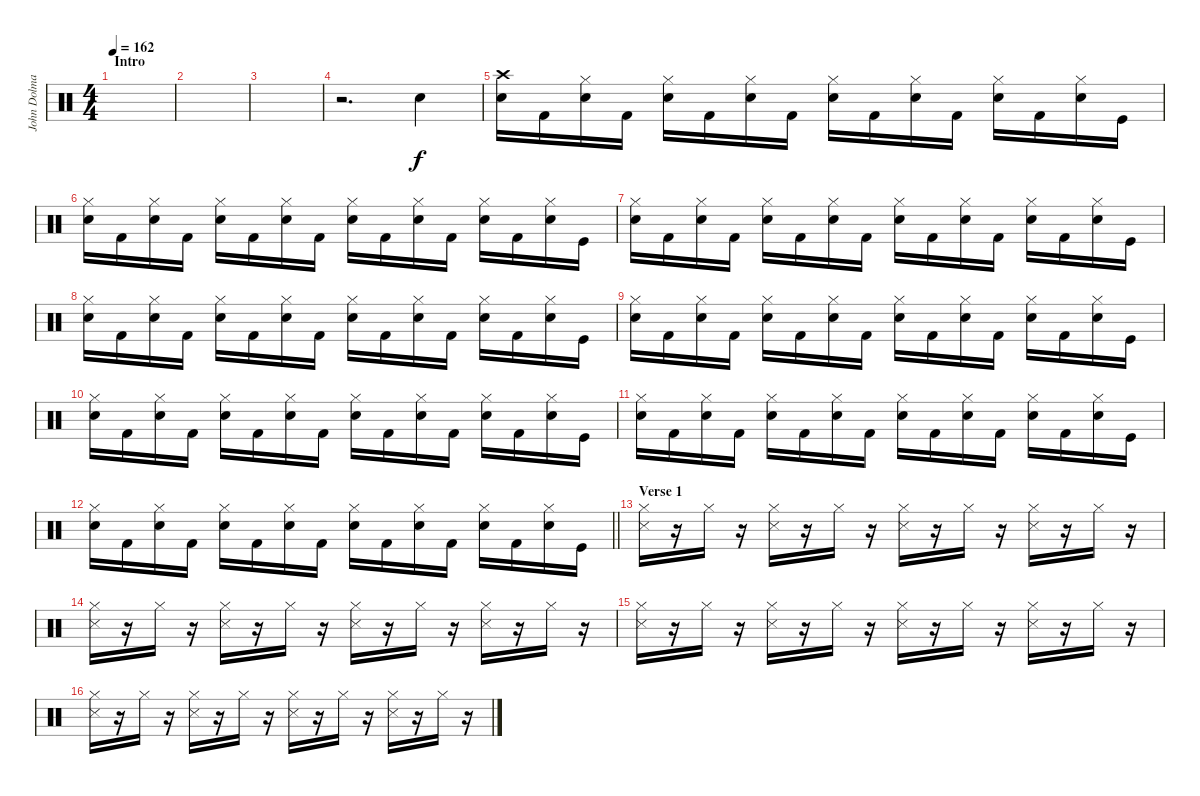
\track ("John Dolmayan" "John Dolma") {instrument percussion}
\staff {score}
\articulation defaults
\ts (4 4)
\section ("" "Intro")
\tempo 162
\clef neutral
\ks c
|
|
|
r.2{d} "Electric Snare (hit)".4 |
("Crash high (hit)" "Electric Snare (hit)").16 "Kick (hit) 2".16 ("Hi-Hat (closed)" "Electric Snare (hit)").16 "Kick (hit) 2".16 ("Hi-Hat (closed)" "Electric Snare (hit)").16 "Kick (hit) 2".16 ("Hi-Hat (closed)" "Electric Snare (hit)").16 "Kick (hit) 2".16 ("Hi-Hat (closed)" "Electric Snare (hit)").16 "Kick (hit) 2".16 ("Hi-Hat (closed)" "Electric Snare (hit)").16 "Kick (hit) 2".16 ("Hi-Hat (closed)" "Electric Snare (hit)").16 "Kick (hit) 2".16 ("Hi-Hat (closed)" "Electric Snare (hit)").16 "Kick (hit)".16 |
("Hi-Hat (closed)" "Electric Snare (hit)").16 "Kick (hit) 2".16 ("Hi-Hat (closed)" "Electric Snare (hit)").16 "Kick (hit) 2".16 ("Hi-Hat (closed)" "Electric Snare (hit)").16 "Kick (hit) 2".16 ("Hi-Hat (closed)" "Electric Snare (hit)").16 "Kick (hit) 2".16 ("Hi-Hat (closed)" "Electric Snare (hit)").16 "Kick (hit) 2".16 ("Hi-Hat (closed)" "Electric Snare (hit)").16 "Kick (hit) 2".16 ("Hi-Hat (closed)" "Electric Snare (hit)").16 "Kick (hit) 2".16 ("Hi-Hat (closed)" "Electric Snare (hit)").16 "Kick (hit)".16 |
("Hi-Hat (closed)" "Electric Snare (hit)").16 "Kick (hit) 2".16 ("Hi-Hat (closed)" "Electric Snare (hit)").16 "Kick (hit) 2".16 ("Hi-Hat (closed)" "Electric Snare (hit)").16 "Kick (hit) 2".16 ("Hi-Hat (closed)" "Electric Snare (hit)").16 "Kick (hit) 2".16 ("Hi-Hat (closed)" "Electric Snare (hit)").16 "Kick (hit) 2".16 ("Hi-Hat (closed)" "Electric Snare (hit)").16 "Kick (hit) 2".16 ("Hi-Hat (closed)" "Electric Snare (hit)").16 "Kick (hit) 2".16 ("Hi-Hat (closed)" "Electric Snare (hit)").16 "Kick (hit)".16 |
("Hi-Hat (closed)" "Electric Snare (hit)").16 "Kick (hit) 2".16 ("Hi-Hat (closed)" "Electric Snare (hit)").16 "Kick (hit) 2".16 ("Hi-Hat (closed)" "Electric Snare (hit)").16 "Kick (hit) 2".16 ("Hi-Hat (closed)" "Electric Snare (hit)").16 "Kick (hit) 2".16 ("Hi-Hat (closed)" "Electric Snare (hit)").16 "Kick (hit) 2".16 ("Hi-Hat (closed)" "Electric Snare (hit)").16 "Kick (hit) 2".16 ("Hi-Hat (closed)" "Electric Snare (hit)").16 "Kick (hit) 2".16 ("Hi-Hat (closed)" "Electric Snare (hit)").16 "Kick (hit)".16 |
("Hi-Hat (closed)" "Electric Snare (hit)").16 "Kick (hit) 2".16 ("Hi-Hat (closed)" "Electric Snare (hit)").16 "Kick (hit) 2".16 ("Hi-Hat (closed)" "Electric Snare (hit)").16 "Kick (hit) 2".16 ("Hi-Hat (closed)" "Electric Snare (hit)").16 "Kick (hit) 2".16 ("Hi-Hat (closed)" "Electric Snare (hit)").16 "Kick (hit) 2".16 ("Hi-Hat (closed)" "Electric Snare (hit)").16 "Kick (hit) 2".16 ("Hi-Hat (closed)" "Electric Snare (hit)").16 "Kick (hit) 2".16 ("Hi-Hat (closed)" "Electric Snare (hit)").16 "Kick (hit)".16 |
("Hi-Hat (closed)" "Electric Snare (hit)").16 "Kick (hit) 2".16 ("Hi-Hat (closed)" "Electric Snare (hit)").16 "Kick (hit) 2".16 ("Hi-Hat (closed)" "Electric Snare (hit)").16 "Kick (hit) 2".16 ("Hi-Hat (closed)" "Electric Snare (hit)").16 "Kick (hit) 2".16 ("Hi-Hat (closed)" "Electric Snare (hit)").16 "Kick (hit) 2".16 ("Hi-Hat (closed)" "Electric Snare (hit)").16 "Kick (hit) 2".16 ("Hi-Hat (closed)" "Electric Snare (hit)").16 "Kick (hit) 2".16 ("Hi-Hat (closed)" "Electric Snare (hit)").16 "Kick (hit)".16 |
("Hi-Hat (closed)" "Electric Snare (hit)").16 "Kick (hit) 2".16 ("Hi-Hat (closed)" "Electric Snare (hit)").16 "Kick (hit) 2".16 ("Hi-Hat (closed)" "Electric Snare (hit)").16 "Kick (hit) 2".16 ("Hi-Hat (closed)" "Electric Snare (hit)").16 "Kick (hit) 2".16 ("Hi-Hat (closed)" "Electric Snare (hit)").16 "Kick (hit) 2".16 ("Hi-Hat (closed)" "Electric Snare (hit)").16 "Kick (hit) 2".16 ("Hi-Hat (closed)" "Electric Snare (hit)").16 "Kick (hit) 2".16 ("Hi-Hat (closed)" "Electric Snare (hit)").16 "Kick (hit)".16 |
\barLineRight lightlight
("Hi-Hat (closed)" "Electric Snare (hit)").16 "Kick (hit) 2".16 ("Hi-Hat (closed)" "Electric Snare (hit)").16 "Kick (hit) 2".16 ("Hi-Hat (closed)" "Electric Snare (hit)").16 "Kick (hit) 2".16 ("Hi-Hat (closed)" "Electric Snare (hit)").16 "Kick (hit) 2".16 ("Hi-Hat (closed)" "Electric Snare (hit)").16 "Kick (hit) 2".16 ("Hi-Hat (closed)" "Electric Snare (hit)").16 "Kick (hit) 2".16 ("Hi-Hat (closed)" "Electric Snare (hit)").16 "Kick (hit) 2".16 ("Hi-Hat (closed)" "Electric Snare (hit)").16 "Kick (hit)".16 |
\section ("" "Verse 1")
("Hi-Hat (closed)" "Snare (side stick) 3").16 r.16 "Hi-Hat (closed)".16 r.16 ("Hi-Hat (closed)" "Snare (side stick) 3").16 r.16 "Hi-Hat (closed)".16 r.16 ("Hi-Hat (closed)" "Snare (side stick) 3").16 r.16 "Hi-Hat (closed)".16 r.16 ("Hi-Hat (closed)" "Snare (side stick) 3").16 r.16 "Hi-Hat (closed)".16 r.16 |
("Hi-Hat (closed)" "Snare (side stick) 3").16 r.16 "Hi-Hat (closed)".16 r.16 ("Hi-Hat (closed)" "Snare (side stick) 3").16 r.16 "Hi-Hat (closed)".16 r.16 ("Hi-Hat (closed)" "Snare (side stick) 3").16 r.16 "Hi-Hat (closed)".16 r.16 ("Hi-Hat (closed)" "Snare (side stick) 3").16 r.16 "Hi-Hat (closed)".16 r.16 |
("Hi-Hat (closed)" "Snare (side stick) 3").16 r.16 "Hi-Hat (closed)".16 r.16 ("Hi-Hat (closed)" "Snare (side stick) 3").16 r.16 "Hi-Hat (closed)".16 r.16 ("Hi-Hat (closed)" "Snare (side stick) 3").16 r.16 "Hi-Hat (closed)".16 r.16 ("Hi-Hat (closed)" "Snare (side stick) 3").16 r.16 "Hi-Hat (closed)".16 r.16 |
("Hi-Hat (closed)" "Snare (side stick) 3").16 r.16 "Hi-Hat (closed)".16 r.16 ("Hi-Hat (closed)" "Snare (side stick) 3").16 r.16 "Hi-Hat (closed)".16 r.16 ("Hi-Hat (closed)" "Snare (side stick) 3").16 r.16 "Hi-Hat (closed)".16 r.16 ("Hi-Hat (closed)" "Snare (side stick) 3").16 r.16 "Hi-Hat (closed)".16 r.16
